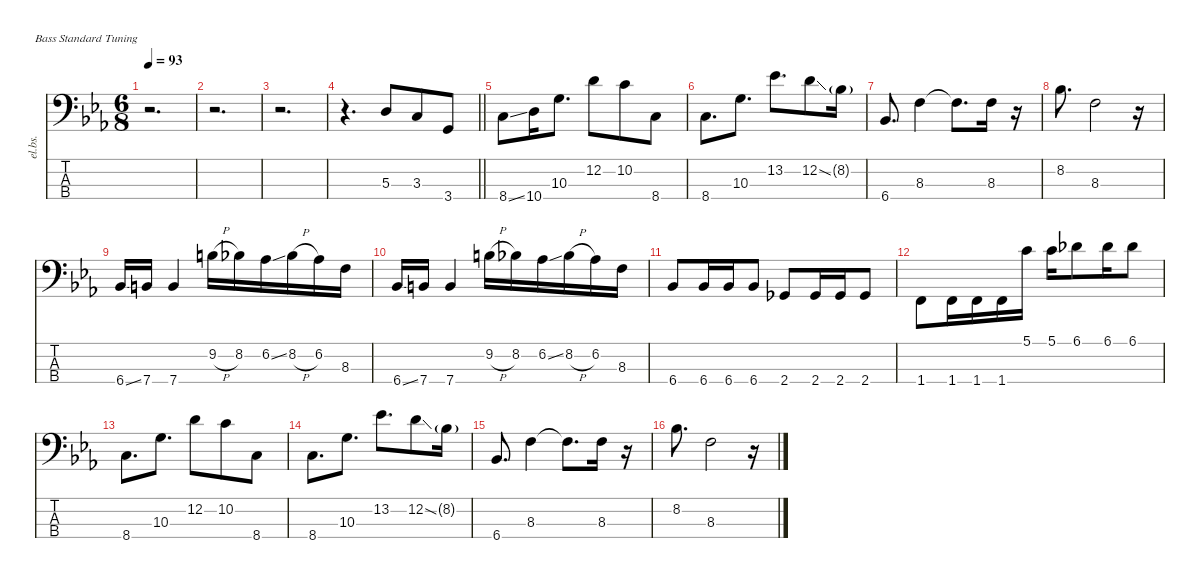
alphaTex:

\defaultSystemsLayout 4
\hideDynamics
\bracketExtendMode nobrackets
\otherSystemsTrackNameOrientation horizontal
\track ("Bass" "el.bs.") {instrument electricbassfinger}
\staff {score tabs}
\tuning (G2 D2 A1 E1)
\ts (6 8)
\beaming (8 3 3)
\tempo 93
\clef f4
\ks cminor
r.2{d dy ff instrument electricbassfinger beam Down} |
r.2{d beam Down} |
r.2{d beam Down} |
\barLineRight lightlight
r.4{d beam Down} 5.3{acc forcenatural}.8{beam Up} 3.3{acc forcenatural}.8{beam Up} 3.4{acc forcenatural}.8{beam Up} |
8.4{ss acc forcenatural}.8{beam Down} 10.4{acc forcenatural}.16{beam Down} 10.3{acc forcenatural}.8{d dy f beam Down} 12.2{acc forcenatural}.8{dy ff beam Down} 10.2{acc forcenatural}.8{beam Down} 8.4{acc forcenatural}.8{beam Down} |
8.4{acc forcenatural}.8{d beam Down} 10.3{acc forcenatural}.8{d beam Down} 13.2{acc b}.8{d beam Down} 12.2{ss acc forcenatural}.8{beam Down} 8.2{g acc b}.16{dy mf beam Down} |
6.4{acc b}.8{d dy ff beam Up} 8.3{acc forcenatural}.4{beam Down} 8.3{t acc forcenatural}.8{d beam Down} 8.3{acc forcenatural}.16{beam Down} r.16{beam Down} |
8.2{acc b}.8{d beam Down} 8.3{acc forcenatural}.2{beam Down} r.16{beam Down} |
6.4{ss acc b}.16{beam Up} 7.4{acc forcenatural}.16{beam Up} 7.4{acc forcenatural}.4{beam Up} 9.2{h acc forcenatural}.16{beam Down} 8.2{acc b}.16{beam Down} 6.2{ss acc b}.16{beam Down} 8.2{h acc b}.16{beam Down} 6.2{acc b}.16{beam Down} 8.3{acc forcenatural}.16{beam Down} |
6.4{ss acc b}.16{beam Up} 7.4{acc forcenatural}.16{beam Up} 7.4{acc forcenatural}.4{beam Up} 9.2{h acc forcenatural}.16{beam Down} 8.2{acc b}.16{beam Down} 6.2{ss acc b}.16{beam Down} 8.2{h acc b}.16{beam Down} 6.2{acc b}.16{beam Down} 8.3{acc forcenatural}.16{beam Down} |
6.4{acc b}.8{dy f beam Up} 6.4{acc b}.16{beam Up} 6.4{acc b}.16{beam Up} 6.4{acc b}.8{beam Up} 2.4{acc b}.8{dy ff beam Up} 2.4{acc b}.16{beam Up} 2.4{acc b}.16{beam Up} 2.4{acc b}.8{beam Up} |
1.4{acc forcenatural}.8{beam Down} 1.4{acc forcenatural}.16{beam Down} 1.4{acc forcenatural}.16{beam Down} 1.4{acc forcenatural}.16{beam Down} 5.1{acc forcenatural}.16{beam Down} 5.1{acc forcenatural}.16{beam Down} 6.1{acc b}.8{dy fff beam Down} 6.1{acc b}.16{dy ff beam Down} 6.1{acc b}.8{beam Down} |
8.4{acc forcenatural}.8{d beam Down} 10.3{acc forcenatural}.8{d dy f beam Down} 12.2{acc forcenatural}.8{dy ff beam Down} 10.2{acc forcenatural}.8{beam Down} 8.4{acc forcenatural}.8{beam Down} |
8.4{acc forcenatural}.8{d beam Down} 10.3{acc forcenatural}.8{d beam Down} 13.2{acc b}.8{d beam Down} 12.2{ss acc forcenatural}.8{beam Down} 8.2{g acc b}.16{dy mf beam Down} |
6.4{acc b}.8{d dy ff beam Up} 8.3{acc forcenatural}.4{beam Down} 8.3{t acc forcenatural}.8{d dy f beam Down} 8.3{acc forcenatural}.16{dy ff beam Down} r.16{beam Down} |
8.2{acc b}.8{d dy fff beam Down} 8.3{acc forcenatural}.2{beam Down} r.16{beam Down}
